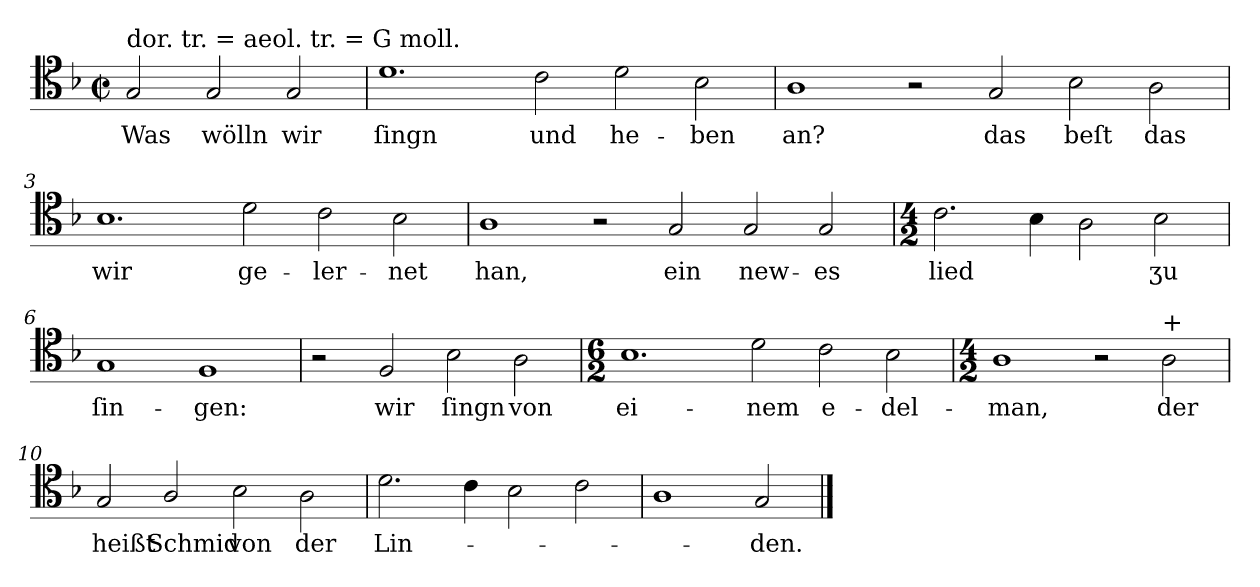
**kern	**text
*part1	*part1
*staff1	*staff1
*clefC4	*
*k[b-]	*
*G:dor	*
*M6/2	*
*met(c|)	*
=	=
!LO:TX:a:t=dor. tr. = aeol. tr. = G moll.	!
2G	Was
2G	wölln
2G	wir
=1	=1
1.d	ſingn
2c	und
2d	he-
2B-	-ben
=2	=2
1A	an?
2r	.
2G	das
2B-	beſt
2A	das
=3	=3
1.B-	wir
2d	ge-
2c	-ler-
2B-	-net
=4	=4
1A	han,
2r	.
2G	ein
2G	new-
2G	-es
=5	=5
*M4/2	*
2.c	lied
4B-	.
2A	.
2B-	ʒu
=6	=6
1G	ſin-
1F	-gen:
=7	=7
2r	.
2F	wir
2B-	ſingn
2A	von
=8	=8
*M6/2	*
1.B-	ei-
2d	-nem
2c	e-
2B-	-del-
=9	=9
*M4/2	*
1A	-man,
2r	.
!LO:TX:a:t=+	!
2A	der
=10	=10
2G	heißt
2A/	Schmid
2B-	von
2A	der
=11	=11
2.d	Lin-
4c	.
2B-	.
2c	.
=12	=12
1A	.
2G/	-den.
==	==
*-	*-
